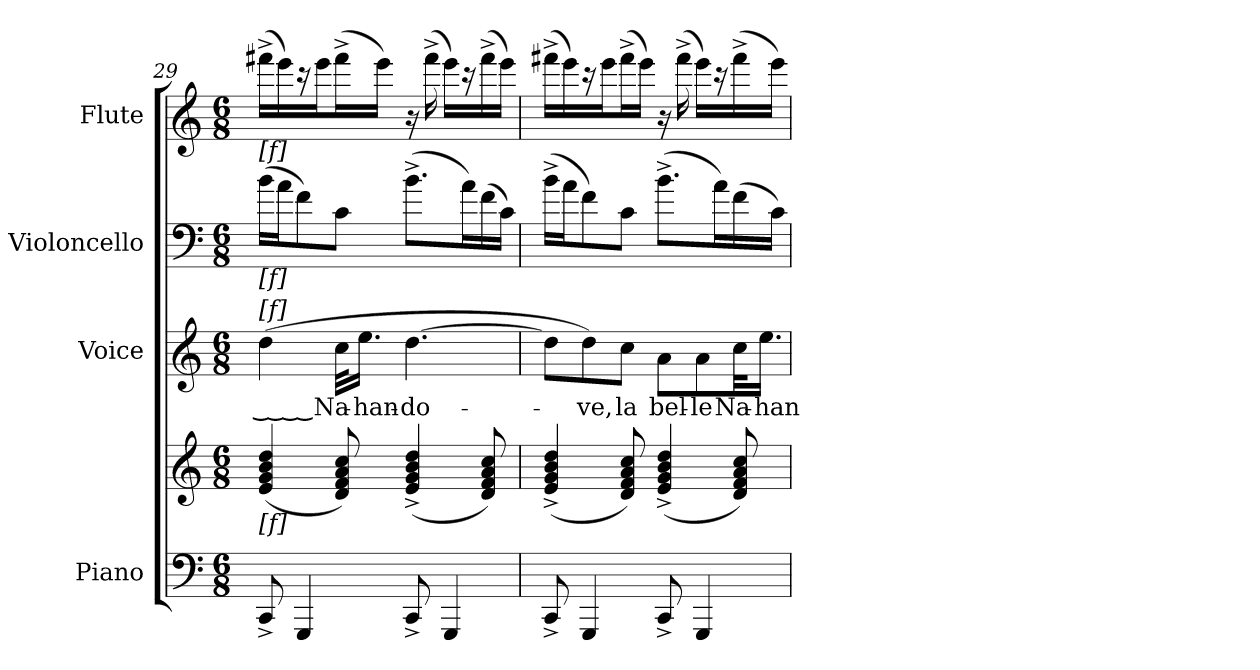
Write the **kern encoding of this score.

**kern	**kern	**kern	**text	**kern	**kern
*part4	*part4	*part3	*part3	*part2	*part1
*staff5	*staff4	*staff3	*staff3	*staff2	*staff1
*I"Piano	*	*I"Voice	*	*I"Violoncello	*I"Flute
*I'Pno.	*	*	*	*I'Vc.	*I'Fl.
!!LO:PB:g=z
*clefF4	*clefG2	*clefG2	*	*clefF4	*clefG2
*k[]	*k[]	*k[]	*	*k[]	*k[]
*C:	*C:	*C:	*	*C:	*C:
*M6/8	*M6/8	*M6/8	*	*M6/8	*M6/8
*MM69	*MM69	*MM69	*	*MM69	*MM69
=29	=29	=29	=29	=29	=29
!	!	!	!	!	!LO:TX:b:t=[f]
!	!	!	!	!LO:TX:b:t=[f]	!
!	!	!LO:TX:a:t=[f]	!	!	!
!	!LO:TX:b:t=[f]	!	!	!	!
!	!	!	!LO:LY:b:color=#000000	!	!
8CC^i/	(4ei/ 4gi 4bi 4ddi	(4ddi\	_____	(16bi\LL	(16fff#X^i\LL
.	.	.	.	16ai\J	16eeei\)
4GGGi/	.	.	.	8fi\)	16r
.	.	.	.	.	16eeei\J
!	!	!	!LO:LY:b:color=#000000	!	!
.	8di/ 8fi 8ai 8cci)	32cci\KLL	Na-	8ci\J	(16fff#^i\L
!	!	!	!LO:LY:b:color=#000000	!	!
.	.	16.eei\JJ	-han-	.	.
.	.	.	.	.	16eeei\JJ)
!	!	!	!LO:LY:b:color=#000000	!	!
8CC^i/	(4ei/^ 4gi^ 4bi^ 4ddi^	[>4.ddi\	-do-	(8.b^i\L	16r
.	.	.	.	.	(16fff#^i\
4GGGi/	.	.	.	.	16eeei\LL)
.	.	.	.	16ai\L)	16r
.	8di/ 8fi 8ai 8cci)	.	.	(16fi\	(16fff#^i\
.	.	.	.	16ci\JJ)	16eeei\JJ)
=30	=30	=30	=30	=30	=30
8CC^i/	(4ei/^ 4gi^ 4bi^ 4ddi^	8ddi\L]	.	(16b^i\LL	(16fff#X^i\LL
.	.	.	.	16ai\J	16eeei\)
!	!	!	!LO:LY:b:color=#000000	!	!
4GGGi/	.	8ddi\)	-ve,	8fi\)	16r
.	.	.	.	.	16eeei\J
!	!	!	!LO:LY:b:color=#000000	!	!
.	8di/ 8fi 8ai 8cci)	8cci\J	la	8ci\J	(16fff#^i\L
.	.	.	.	.	16eeei\JJ)
!	!	!	!LO:LY:b:color=#000000	!	!
8CC^i/	(4ei/^ 4gi^ 4bi^ 4ddi^	8ai\L	bel-	(8.b^i\L	16r
.	.	.	.	.	(16fff#^i\
!	!	!	!LO:LY:b:color=#000000	!	!
4GGGi/	.	8ai\	-le	.	16eeei\LL)
.	.	.	.	16ai\L)	16r
!	!	!	!LO:LY:b:color=#000000	!	!
.	8di/ 8fi 8ai 8cci)	32cci\KL	Na-	(16fi\	(16fff#^i\
!	!	!	!LO:LY:b:color=#000000	!	!
.	.	16.eei\JJ	-han-	.	.
.	.	.	.	16ci\JJ)	16eeei\JJ)
=	=	=	=	=	=
*-	*-	*-	*-	*-	*-
